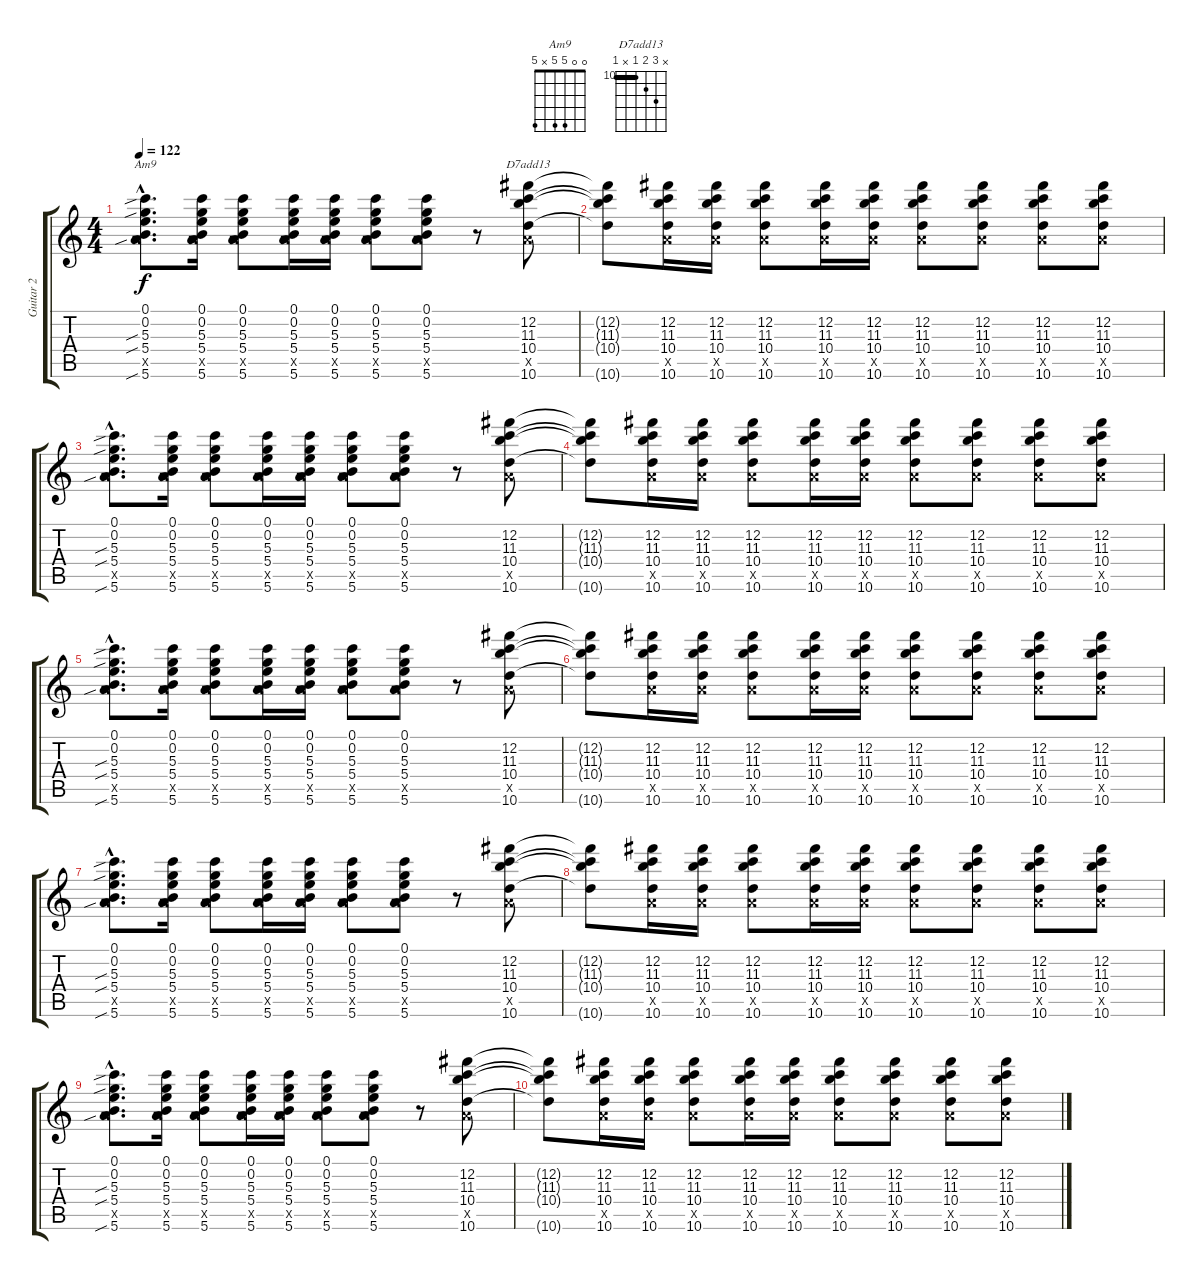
\track ("Guitar 2" "Guitar 2") {instrument electricguitarclean}
\staff {score tabs}
\tuning (E4 B3 G4 D4 A3 E3) {hide}
\chord ("Am9" 0 0 5 5 x 5)
\chord ("D7add13" x 12 11 10 x 10) {firstfret 10 barre 10}
\ts (4 4)
\tempo 122
\clef g2
\ks c
(0.1{hac} 0.2{hac} 5.3{sib hac} 5.4{sib hac} 0.5{hac x} 5.6{sib hac}).8{d ch "Am9" dy f} (0.1 0.2 5.3 5.4 0.5{x} 5.6).16 (0.1 0.2 5.3 5.4 0.5{x} 5.6).8 (0.1 0.2 5.3 5.4 0.5{x} 5.6).16 (0.1 0.2 5.3 5.4 0.5{x} 5.6).16 (0.1 0.2 5.3 5.4 0.5{x} 5.6).8 (0.1 0.2 5.3 5.4 0.5{x} 5.6).8 r.8 (12.2 11.3 10.4 0.5{x} 10.6).8{ch "D7add13"} |
(12.2{t} 11.3{t} 10.4{t} 10.6{t}).8 (12.2 11.3 10.4 0.5{x} 10.6).16 (12.2 11.3 10.4 0.5{x} 10.6).16 (12.2 11.3 10.4 0.5{x} 10.6).8 (12.2 11.3 10.4 0.5{x} 10.6).16 (12.2 11.3 10.4 0.5{x} 10.6).16 (12.2 11.3 10.4 0.5{x} 10.6).8 (12.2 11.3 10.4 0.5{x} 10.6).8 (12.2 11.3 10.4 0.5{x} 10.6).8 (12.2 11.3 10.4 0.5{x} 10.6).8 |
(0.1{hac} 0.2{hac} 5.3{sib hac} 5.4{sib hac} 0.5{hac x} 5.6{sib hac}).8{d} (0.1 0.2 5.3 5.4 0.5{x} 5.6).16 (0.1 0.2 5.3 5.4 0.5{x} 5.6).8 (0.1 0.2 5.3 5.4 0.5{x} 5.6).16 (0.1 0.2 5.3 5.4 0.5{x} 5.6).16 (0.1 0.2 5.3 5.4 0.5{x} 5.6).8 (0.1 0.2 5.3 5.4 0.5{x} 5.6).8 r.8 (12.2 11.3 10.4 0.5{x} 10.6).8 |
(12.2{t} 11.3{t} 10.4{t} 10.6{t}).8 (12.2 11.3 10.4 0.5{x} 10.6).16 (12.2 11.3 10.4 0.5{x} 10.6).16 (12.2 11.3 10.4 0.5{x} 10.6).8 (12.2 11.3 10.4 0.5{x} 10.6).16 (12.2 11.3 10.4 0.5{x} 10.6).16 (12.2 11.3 10.4 0.5{x} 10.6).8 (12.2 11.3 10.4 0.5{x} 10.6).8 (12.2 11.3 10.4 0.5{x} 10.6).8 (12.2 11.3 10.4 0.5{x} 10.6).8 |
(0.1{hac} 0.2{hac} 5.3{sib hac} 5.4{sib hac} 0.5{hac x} 5.6{sib hac}).8{d} (0.1 0.2 5.3 5.4 0.5{x} 5.6).16 (0.1 0.2 5.3 5.4 0.5{x} 5.6).8 (0.1 0.2 5.3 5.4 0.5{x} 5.6).16 (0.1 0.2 5.3 5.4 0.5{x} 5.6).16 (0.1 0.2 5.3 5.4 0.5{x} 5.6).8 (0.1 0.2 5.3 5.4 0.5{x} 5.6).8 r.8 (12.2 11.3 10.4 0.5{x} 10.6).8 |
(12.2{t} 11.3{t} 10.4{t} 10.6{t}).8 (12.2 11.3 10.4 0.5{x} 10.6).16 (12.2 11.3 10.4 0.5{x} 10.6).16 (12.2 11.3 10.4 0.5{x} 10.6).8 (12.2 11.3 10.4 0.5{x} 10.6).16 (12.2 11.3 10.4 0.5{x} 10.6).16 (12.2 11.3 10.4 0.5{x} 10.6).8 (12.2 11.3 10.4 0.5{x} 10.6).8 (12.2 11.3 10.4 0.5{x} 10.6).8 (12.2 11.3 10.4 0.5{x} 10.6).8 |
(0.1{hac} 0.2{hac} 5.3{sib hac} 5.4{sib hac} 0.5{hac x} 5.6{sib hac}).8{d} (0.1 0.2 5.3 5.4 0.5{x} 5.6).16 (0.1 0.2 5.3 5.4 0.5{x} 5.6).8 (0.1 0.2 5.3 5.4 0.5{x} 5.6).16 (0.1 0.2 5.3 5.4 0.5{x} 5.6).16 (0.1 0.2 5.3 5.4 0.5{x} 5.6).8 (0.1 0.2 5.3 5.4 0.5{x} 5.6).8 r.8 (12.2 11.3 10.4 0.5{x} 10.6).8 |
(12.2{t} 11.3{t} 10.4{t} 10.6{t}).8 (12.2 11.3 10.4 0.5{x} 10.6).16 (12.2 11.3 10.4 0.5{x} 10.6).16 (12.2 11.3 10.4 0.5{x} 10.6).8 (12.2 11.3 10.4 0.5{x} 10.6).16 (12.2 11.3 10.4 0.5{x} 10.6).16 (12.2 11.3 10.4 0.5{x} 10.6).8 (12.2 11.3 10.4 0.5{x} 10.6).8 (12.2 11.3 10.4 0.5{x} 10.6).8 (12.2 11.3 10.4 0.5{x} 10.6).8 |
(0.1{hac} 0.2{hac} 5.3{sib hac} 5.4{sib hac} 0.5{hac x} 5.6{sib hac}).8{d} (0.1 0.2 5.3 5.4 0.5{x} 5.6).16 (0.1 0.2 5.3 5.4 0.5{x} 5.6).8 (0.1 0.2 5.3 5.4 0.5{x} 5.6).16 (0.1 0.2 5.3 5.4 0.5{x} 5.6).16 (0.1 0.2 5.3 5.4 0.5{x} 5.6).8 (0.1 0.2 5.3 5.4 0.5{x} 5.6).8 r.8 (12.2 11.3 10.4 0.5{x} 10.6).8 |
(12.2{t} 11.3{t} 10.4{t} 10.6{t}).8 (12.2 11.3 10.4 0.5{x} 10.6).16 (12.2 11.3 10.4 0.5{x} 10.6).16 (12.2 11.3 10.4 0.5{x} 10.6).8 (12.2 11.3 10.4 0.5{x} 10.6).16 (12.2 11.3 10.4 0.5{x} 10.6).16 (12.2 11.3 10.4 0.5{x} 10.6).8 (12.2 11.3 10.4 0.5{x} 10.6).8 (12.2 11.3 10.4 0.5{x} 10.6).8 (12.2 11.3 10.4 0.5{x} 10.6).8
